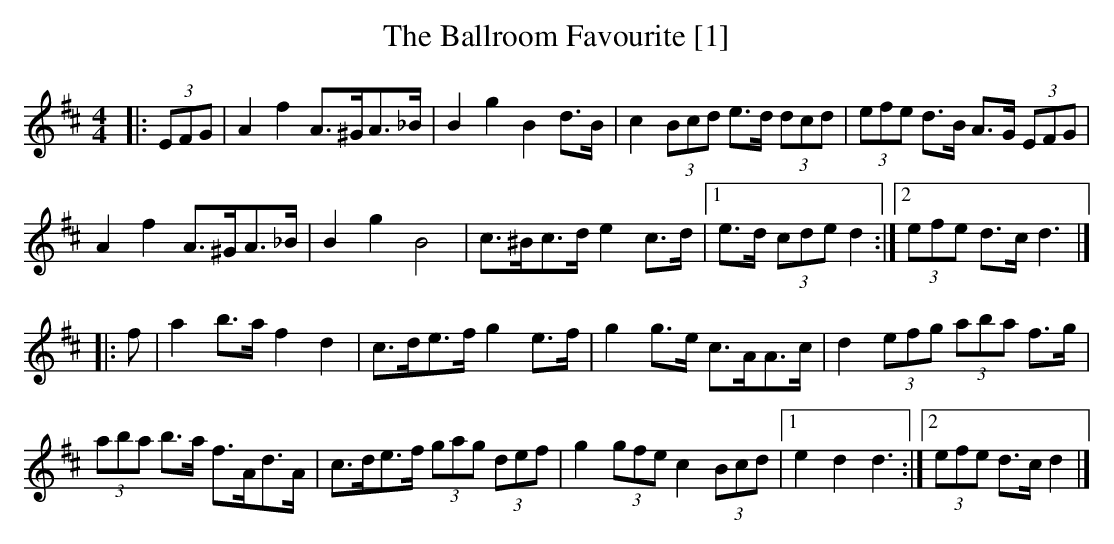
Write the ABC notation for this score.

X:1
T: Ballroom Favourite [1], The
M: 4/4
L: 1/8
K: Dmaj
|: (3EFG |\
A2 f2 A>^GA>_B | B2 g2 B2 d>B | c2 (3Bcd e>d (3dcd | (3efe d>B A>G (3EFG |
A2 f2 A>^GA>_B | B2 g2 B4 | c>^Bc>d e2 c>d |[1 e>d (3cde d2 :|[2 (3efe d>c d3 |]
|: f |\
a2 b>a f2 d2 | c>de>f g2 e>f | g2 g>e c>AA>c | d2 (3efg (3aba f>g |
(3aba b>a f>Ad>A | c>de>f (3gag (3def | g2 (3gfe c2 (3Bcd |[1 e2 d2 d3 :|[2 (3efe d>c d2 |]
